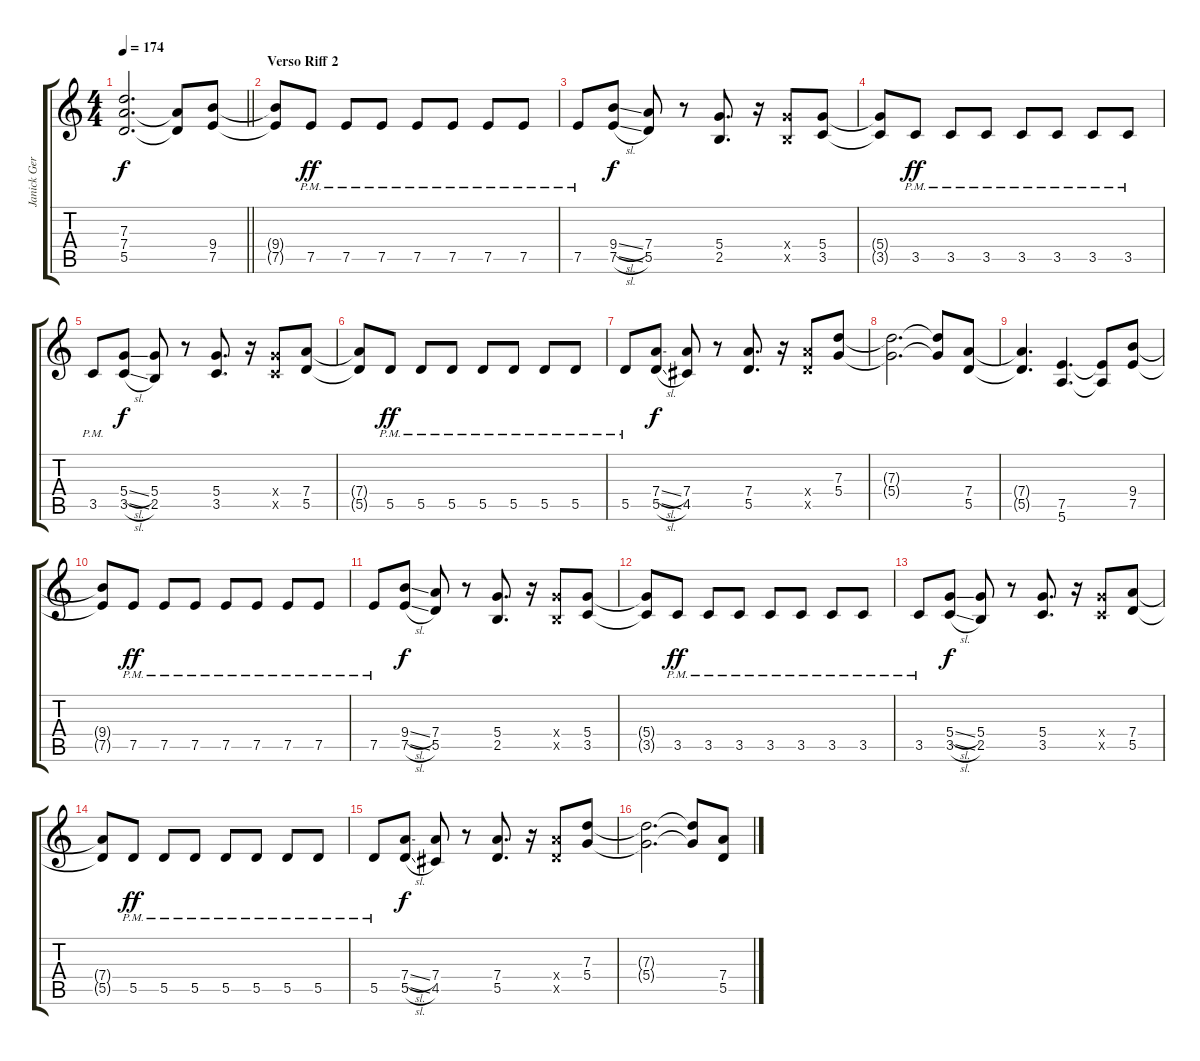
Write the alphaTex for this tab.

\track ("Janick Gers" "Janick Ger") {instrument overdrivenguitar}
\staff {score tabs}
\tuning (E4 B3 G3 D3 A2 E2) {hide}
\ts (4 4)
\tempo 174
\clef g2
\barLineRight lightlight
\ks c
(7.3 7.4 5.5).2{d dy f} (7.4{t} 5.5{t}).8 (9.4 7.5).8 |
\section ("" "Verso Riff 2")
(9.4{t} 7.5{t}).8 7.5{pm}.8{dy ff} 7.5{pm}.8 7.5{pm}.8 7.5{pm}.8 7.5{pm}.8 7.5{pm}.8 7.5{pm}.8 |
7.5{pm}.8 (9.4{sl} 7.5{sl}).8{dy f} (7.4 5.5).8 r.8 (5.4 2.5).8{d} r.16 (5.4{x} 2.5{x}).8 (5.4 3.5).8 |
(5.4{t} 3.5{t}).8 3.5{pm}.8{dy ff} 3.5{pm}.8 3.5{pm}.8 3.5{pm}.8 3.5{pm}.8 3.5{pm}.8 3.5{pm}.8 |
3.5{pm}.8 (5.4{sl} 3.5{sl}).8{dy f} (5.4 2.5).8 r.8 (5.4 3.5).8{d} r.16 (5.4{x} 3.5{x}).8 (7.4 5.5).8 |
(7.4{t} 5.5{t}).8 5.5{pm}.8{dy ff} 5.5{pm}.8 5.5{pm}.8 5.5{pm}.8 5.5{pm}.8 5.5{pm}.8 5.5{pm}.8 |
5.5{pm}.8 (7.4{sl} 5.5{sl}).8{dy f} (7.4 4.5).8 r.8 (7.4 5.5).8{d} r.16 (7.4{x} 5.5{x}).8 (7.3 5.4).8 |
(7.3{t} 5.4{t}).2{d} (7.3{t} 5.4{t}).8 (7.4 5.5).8 |
(7.4{t} 5.5{t}).4{d} (7.5 5.6).4{d} (7.5{t} 5.6{t}).8 (9.4 7.5).8 |
(9.4{t} 7.5{t}).8 7.5{pm}.8{dy ff} 7.5{pm}.8 7.5{pm}.8 7.5{pm}.8 7.5{pm}.8 7.5{pm}.8 7.5{pm}.8 |
7.5{pm}.8 (9.4{sl} 7.5{sl}).8{dy f} (7.4 5.5).8 r.8 (5.4 2.5).8{d} r.16 (5.4{x} 2.5{x}).8 (5.4 3.5).8 |
(5.4{t} 3.5{t}).8 3.5{pm}.8{dy ff} 3.5{pm}.8 3.5{pm}.8 3.5{pm}.8 3.5{pm}.8 3.5{pm}.8 3.5{pm}.8 |
3.5{pm}.8 (5.4{sl} 3.5{sl}).8{dy f} (5.4 2.5).8 r.8 (5.4 3.5).8{d} r.16 (5.4{x} 3.5{x}).8 (7.4 5.5).8 |
(7.4{t} 5.5{t}).8 5.5{pm}.8{dy ff} 5.5{pm}.8 5.5{pm}.8 5.5{pm}.8 5.5{pm}.8 5.5{pm}.8 5.5{pm}.8 |
5.5{pm}.8 (7.4{sl} 5.5{sl}).8{dy f} (7.4 4.5).8 r.8 (7.4 5.5).8{d} r.16 (7.4{x} 5.5{x}).8 (7.3 5.4).8 |
(7.3{t} 5.4{t}).2{d} (7.3{t} 5.4{t}).8 (7.4 5.5).8
